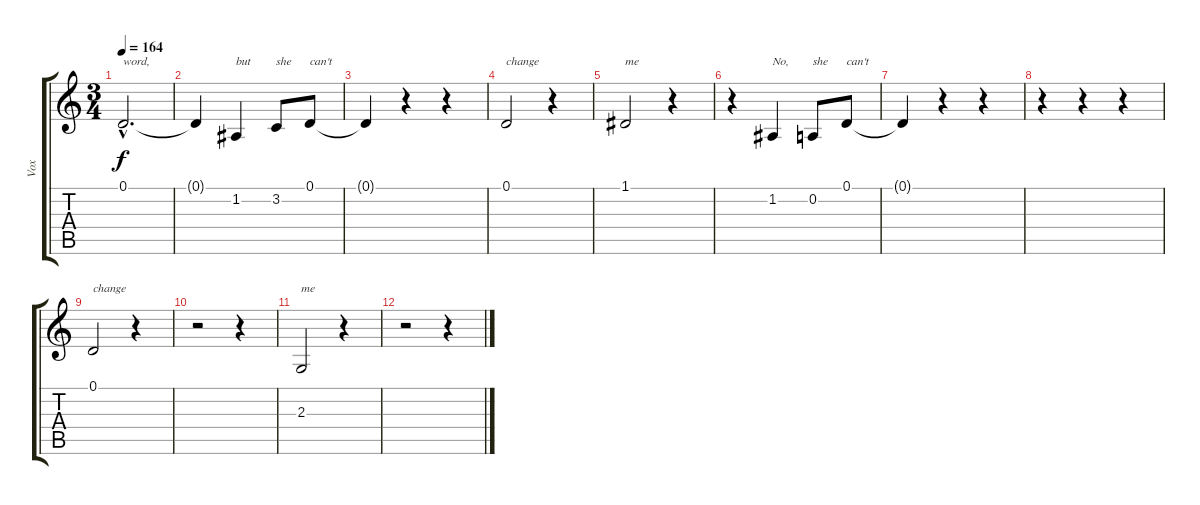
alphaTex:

\track ("Vox" "Vox") {instrument drawbarorgan}
\staff {score tabs}
\tuning (D4 A3 F3 C3 G2 D2) {hide}
\ts (3 4)
\tempo 164
\clef g2
\ks c
0.1{hac}.2{d txt "word," dy f} |
0.1{t}.4 1.2.4{txt "but"} 3.2.8{txt "she"} 0.1.8{txt "can't"} |
0.1{t}.4 r.4 r.4 |
0.1.2{txt "change"} r.4 |
1.1.2{txt "me"} r.4 |
r.4 1.2.4{txt "No,"} 0.2.8{txt "she"} 0.1.8{txt "can't"} |
0.1{t}.4 r.4 r.4 |
r.4 r.4 r.4 |
0.1.2{txt "change"} r.4 |
r.2 r.4 |
2.3.2{txt "me"} r.4 |
r.2 r.4
